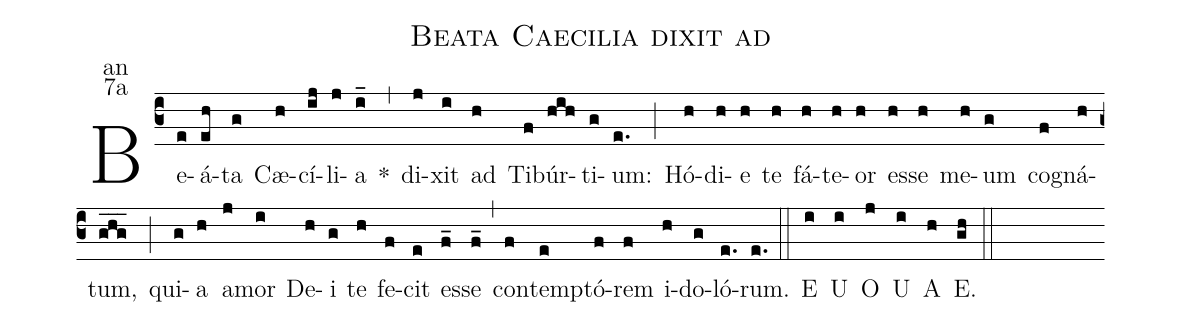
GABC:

name:Beata Caecilia dixit ad;
office-part:an;
mode:7a;
%%
(c3) Be(e)á(eh)ta(g) Cæ(h)cí(ij)li(j)a(i_) <sp>*</sp>(,)
di(j)xit(i) ad(h) Ti(f)búr(hih)ti(g)um:(e.) (;)
Hó(h)di(h)e(h) te(h) fá(h)te(h)or(h) es(h)se(h)
me(h)um(g) cog(f)ná(h)tum,(ghg___) (;)
qui(g)a(h) a(j)mor(i) De(h)i(g) te(h) fe(f)cit(e) es(f_)se(f_) (,)
con(f)temp(e)tó(f)rem(f) i(h)do(g)ló(e.)rum.(e.) (::)
<eu>E(i) U(i) O(j) U(i) A(h) E.(gh) </eu>(::)
